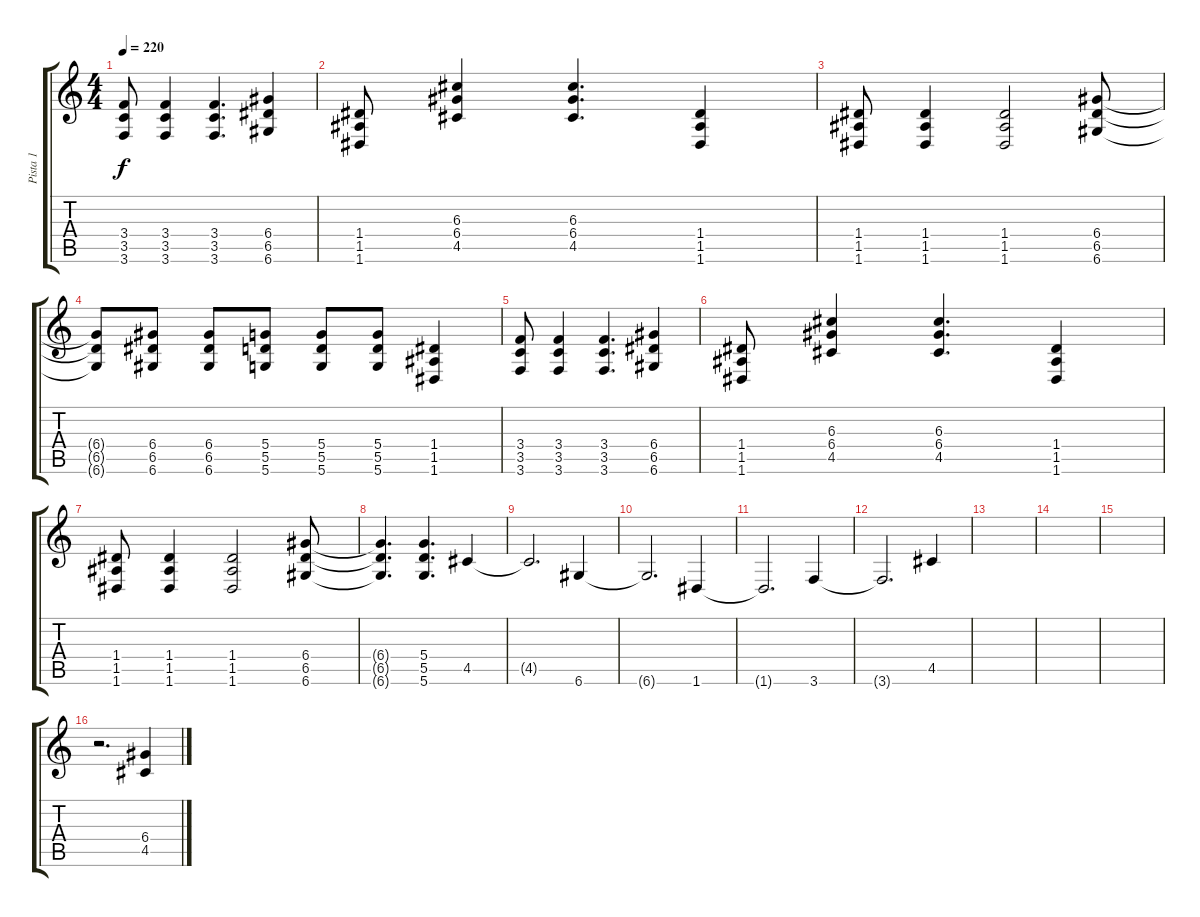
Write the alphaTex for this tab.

\track ("Pista 1" "Pista 1") {instrument overdrivenguitar}
\staff {score tabs}
\tuning (E4 B3 G3 D3 A2 D2) {hide}
\ts (4 4)
\tempo 220
\clef g2
\ks c
(3.4 3.5 3.6).8{dy f} (3.4 3.5 3.6).4 (3.4 3.5 3.6).4{d} (6.4 6.5 6.6).4 |
(1.4 1.5 1.6).8 (6.3 6.4 4.5).4 (6.3 6.4 4.5).4{d} (1.4 1.5 1.6).4 |
(1.4 1.5 1.6).8 (1.4 1.5 1.6).4 (1.4 1.5 1.6).2 (6.4 6.5 6.6).8 |
(6.4{t} 6.5{t} 6.6{t}).8 (6.4 6.5 6.6).8 (6.4 6.5 6.6).8 (5.4 5.5 5.6).8 (5.4 5.5 5.6).8 (5.4 5.5 5.6).8 (1.4 1.5 1.6).4 |
(3.4 3.5 3.6).8 (3.4 3.5 3.6).4 (3.4 3.5 3.6).4{d} (6.4 6.5 6.6).4 |
(1.4 1.5 1.6).8 (6.3 6.4 4.5).4 (6.3 6.4 4.5).4{d} (1.4 1.5 1.6).4 |
(1.4 1.5 1.6).8 (1.4 1.5 1.6).4 (1.4 1.5 1.6).2 (6.4 6.5 6.6).8 |
(6.4{t} 6.5{t} 6.6{t}).4{d} (5.4 5.5 5.6).4{d} 4.5.4 |
4.5{t}.2{d} 6.6.4 |
6.6{t}.2{d} 1.6.4 |
1.6{t}.2{d} 3.6.4 |
3.6{t}.2{d} 4.5.4 |
|
|
|
r.2{d} (6.4 4.5).4
